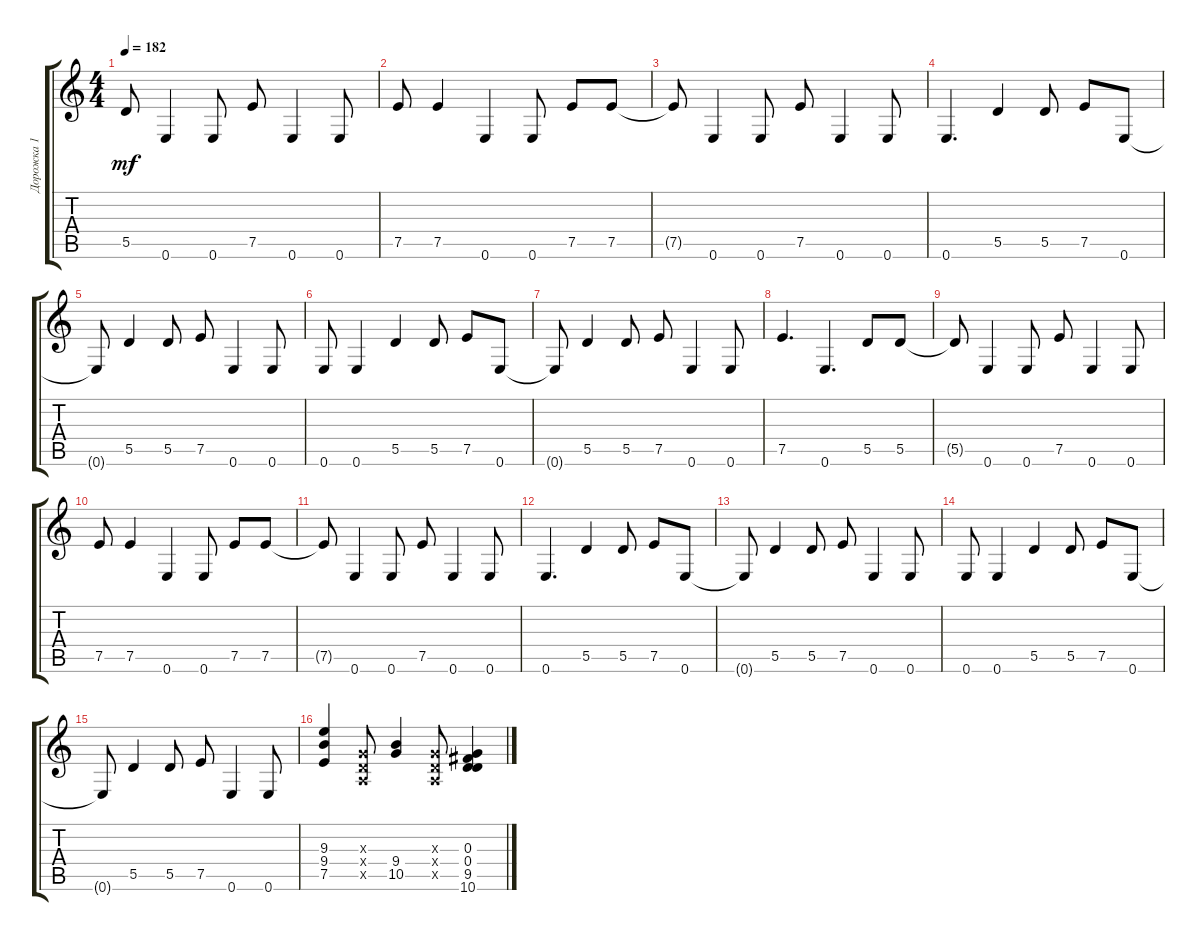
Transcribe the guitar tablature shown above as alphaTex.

\track ("Дорожка 1" "Дорожка 1") {instrument overdrivenguitar}
\staff {score tabs}
\tuning (E4 B3 G3 D3 A2 E2) {hide}
\ts (4 4)
\tempo 182
\clef g2
\ks c
5.5{t}.8{dy mf} 0.6.4 0.6.8 7.5.8 0.6.4 0.6.8 |
7.5.8 7.5.4 0.6.4 0.6.8 7.5.8 7.5.8 |
7.5{t}.8 0.6.4 0.6.8 7.5.8 0.6.4 0.6.8 |
0.6.4{d} 5.5.4 5.5.8 7.5.8 0.6.8 |
0.6{t}.8 5.5.4 5.5.8 7.5.8 0.6.4 0.6.8 |
0.6.8 0.6.4 5.5.4 5.5.8 7.5.8 0.6.8 |
0.6{t}.8 5.5.4 5.5.8 7.5.8 0.6.4 0.6.8 |
7.5.4{d} 0.6.4{d} 5.5.8 5.5.8 |
5.5{t}.8 0.6.4 0.6.8 7.5.8 0.6.4 0.6.8 |
7.5.8 7.5.4 0.6.4 0.6.8 7.5.8 7.5.8 |
7.5{t}.8 0.6.4 0.6.8 7.5.8 0.6.4 0.6.8 |
0.6.4{d} 5.5.4 5.5.8 7.5.8 0.6.8 |
0.6{t}.8 5.5.4 5.5.8 7.5.8 0.6.4 0.6.8 |
0.6.8 0.6.4 5.5.4 5.5.8 7.5.8 0.6.8 |
0.6{t}.8 5.5.4 5.5.8 7.5.8 0.6.4 0.6.8 |
(9.3 9.4 7.5).4 (0.3{x} 0.4{x} 0.5{x}).8 (9.4 10.5).4 (0.3{x} 0.4{x} 0.5{x}).8 (0.3 0.4 9.5 10.6).4
